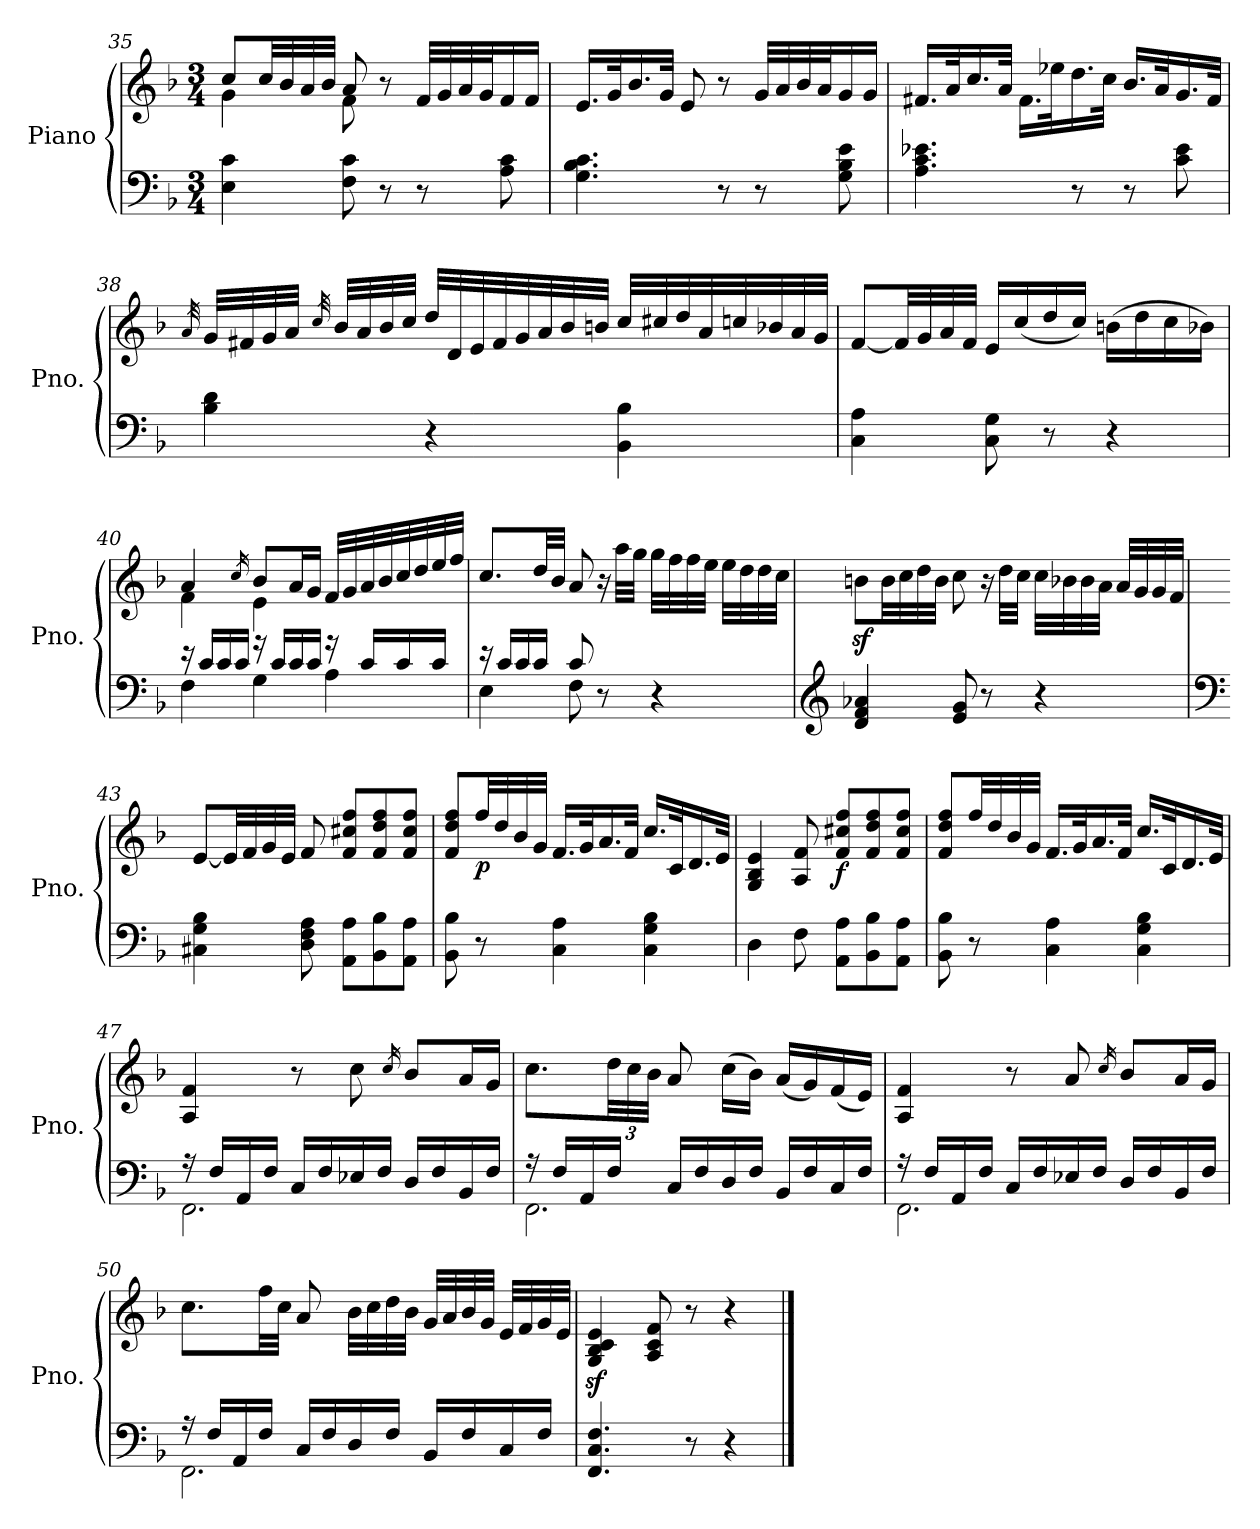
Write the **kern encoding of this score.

**kern	**kern	**dynam
*part1	*part1	*part1
*staff2	*staff1	*staff1/2
*I"Piano	*	*
*I'Pno.	*	*
!!LO:LB:g=z
*clefF4	*clefG2	*
*k[b-]	*k[b-]	*
*F:	*F:	*
*M3/4	*M3/4	*
=35	=35	=35
*	*^	*
4E\ 4c\	8cc/L	4g\	.
.	32cc/LL	.	.
.	32b-/	.	.
.	32a/	.	.
.	32b-/JJJ	.	.
8F\ 8c\	8a/	8f\	.
8r	8r	8ryy	.
8r	32f/LLL	4ryy	.
.	32g/	.	.
.	32a/	.	.
.	32g/J	.	.
8A\ 8c\	16f/	.	.
.	16f/JJ	.	.
*	*v	*v	*
=36	=36	=36
4.G\ 4.B-\ 4.c\	16.e/LL	.
.	32g/K	.
.	16.b-/	.
.	32g/JJk	.
.	8e/	.
8r	8r	.
8r	32g/LLL	.
.	32a/	.
.	32b-/	.
.	32a/J	.
8G\ 8B-\ 8e\	16g/	.
.	16g/JJ	.
=37	=37	=37
4.A\ 4.c\ 4.e-X\	16.f#X/LL	.
.	32a/K	.
.	16.cc/	.
.	32a/JJk	.
.	16.f#\LL	.
.	32ee-X\K	.
8r	16.dd\	.
.	32cc\JJk	.
8r	16.b-/LL	.
.	32a/K	.
8c\ 8e-\	16.g/	.
.	32f#/JJk	.
!!LO:LB:g=z
=38	=38	=38
.	32qa/	.
4B-\ 4d\	32g/LLL	.
.	32f#X/	.
.	32g/	.
.	32a/JJJ	.
.	32qcc/	.
.	32b-/LLL	.
.	32a/	.
.	32b-/	.
.	32cc/JJJ	.
4r	32dd/LLL	.
.	32d/	.
.	32e/	.
.	32f#/	.
.	32g/	.
.	32a/	.
.	32b-/	.
.	32bn/JJJ	.
4BB-\ 4B-\	32cc/LLL	.
.	32cc#X/	.
.	32dd/	.
.	32a/	.
.	32ccn/	.
.	32b-X/	.
.	32a/	.
.	32g/JJJ	.
=39	=39	=39
4C\ 4A\	[8f/L	.
.	32f/LL]	.
.	32g/	.
.	32a/	.
.	32f/JJJ	.
8C\ 8G\	16e/LL	.
.	(16cc/	.
8r	16dd/	.
.	16cc/JJ)	.
4r	(16bn\LL	.
.	16dd\	.
.	16cc\	.
.	16b-X\JJ)	.
!!LO:LB:g=z
=40	=40	=40
*^	*^	*
16r	4F\	4a/	4f\	.
16c/LL	.	.	.	.
16c/	.	.	.	.
16c/JJ	.	.	.	.
.	.	16qcc/	.	.
16r	4G\	8b-/L	4e\	.
16c/LL	.	.	.	.
16c/	.	16a/L	.	.
16c/JJ	.	16g/JJ	.	.
16r	4A\	32f/LLL	4ryy	.
.	.	32g/	.	.
16c/LL	.	32a/	.	.
.	.	32b-/	.	.
16c/	.	32cc/	.	.
.	.	32dd/	.	.
16c/JJ	.	32ee/	.	.
.	.	32ff/JJJ	.	.
*	*	*v	*v	*
!!LO:PB:g=z
=41	=41	=41	=41
16r	4E\	8.cc/L	.
16c/LL	.	.	.
16c/	.	.	.
16c/JJ	.	32dd/LL	.
.	.	32b-/JJJ	.
8c/	8F\	8a/	.
8r	8ryy	16r	.
.	.	32aa\LLL	.
.	.	32gg\JJJ	.
4r	4ryy	32gg\LLL	.
.	.	32ff\	.
.	.	32ff\	.
.	.	32ee\JJJ	.
.	.	32ee\LLL	.
.	.	32dd\	.
.	.	32dd\	.
.	.	32cc\JJJ	.
*v	*v	*	*
=42	=42	=42
*clefG2	*	*
4d/ 4f/ 4a-X/	8bnz<\L	.
.	32b\LL	.
.	32cc\	.
.	32dd\	.
.	32b\JJJ	.
8e/ 8g/	8cc\	.
8r	16r	.
.	32dd\LLL	.
.	32cc\JJJ	.
4r	32cc\LLL	.
.	32b-X\	.
.	32b-\	.
.	32a\JJJ	.
.	32a/LLL	.
.	32g/	.
.	32g/	.
.	32f/JJJ	.
!!LO:LB:g=z
=43	=43	=43
*clefF4	*	*
4C#X\ 4G\ 4B-\	[8e/L	.
.	32e/LL]	.
.	32f/	.
.	32g/	.
.	32e/JJJ	.
8D\ 8F\ 8A\	8f/	.
8AA\ 8A\L	8f/ 8cc#X/ 8ff/L	.
8BB-\ 8B-\	8f/ 8dd/ 8ff/	.
8AA\ 8A\J	8f/ 8cc#/ 8ff/J	.
!!LO:LB:g=z
=44	=44	=44
8BB-\ 8B-\	8f/ 8dd/ 8ff/L	.
!	!	!LO:DY:b
8r	32ff/LL	p
.	32dd/	.
.	32b-/	.
.	32g/JJJ	.
4C\ 4A\	16.f/LL	.
.	32g/K	.
.	16.a/	.
.	32f/JJk	.
4C\ 4G\ 4B-\	16.cc/LL	.
.	32c/K	.
.	16.d/	.
.	32e/JJk	.
=45	=45	=45
4D\	4G/ 4B-/ 4e/	.
8F\	8A/ 8f/	.
!	!	!LO:DY:b
8AA\ 8A\L	8f/ 8cc#X/ 8ff/L	f
8BB-\ 8B-\	8f/ 8dd/ 8ff/	.
8AA\ 8A\J	8f/ 8cc#/ 8ff/J	.
=46	=46	=46
8BB-\ 8B-\	8f/ 8dd/ 8ff/L	.
8r	32ff/LL	.
.	32dd/	.
.	32b-/	.
.	32g/JJJ	.
4C\ 4A\	16.f/LL	.
.	32g/K	.
.	16.a/	.
.	32f/JJk	.
4C\ 4G\ 4B-\	16.cc/LL	.
.	32c/K	.
.	16.d/	.
.	32e/JJk	.
!!LO:LB:g=z
=47	=47	=47
*^	*	*
16r	2.FF\	4A/ 4f/	.
16F/LL	.	.	.
16AA/	.	.	.
16F/JJ	.	.	.
16C/LL	.	8r	.
16F/	.	.	.
16E-X/	.	8cc\	.
16F/JJ	.	.	.
.	.	16qcc/	.
16D/LL	.	8b-/L	.
16F/	.	.	.
16BB-/	.	16a/L	.
16F/JJ	.	16g/JJ	.
!!LO:LB:g=z
=48	=48	=48	=48
16r	2.FF\	8.cc\L	.
16F/LL	.	.	.
16AA/	.	.	.
*	*	*Xbrackettup	*
16F/JJ	.	48dd\LL	.
.	.	48cc\	.
.	.	48b-\JJJ	.
16C/LL	.	8a/	.
16F/	.	.	.
16D/	.	(16cc\LL	.
16F/JJ	.	16b-\JJ)	.
16BB-/LL	.	(16a/LL	.
16F/	.	16g/)	.
16C/	.	(16f/	.
16F/JJ	.	16e/JJ)	.
=49	=49	=49	=49
16r	2.FF\	4A/ 4f/	.
16F/LL	.	.	.
16AA/	.	.	.
16F/JJ	.	.	.
16C/LL	.	8r	.
16F/	.	.	.
16E-X/	.	8a/	.
16F/JJ	.	.	.
.	.	16qcc/	.
16D/LL	.	8b-/L	.
16F/	.	.	.
16BB-/	.	16a/L	.
16F/JJ	.	16g/JJ	.
=50	=50	=50	=50
16r	2.FF\	8.cc\L	.
16F/LL	.	.	.
16AA/	.	.	.
16F/JJ	.	32ff\LL	.
.	.	32cc\JJJ	.
16C/LL	.	8a/	.
16F/	.	.	.
16D/	.	32b-\LLL	.
.	.	32cc\	.
16F/JJ	.	32dd\	.
.	.	32b-\JJJ	.
16BB-/LL	.	32g/LLL	.
.	.	32a/	.
16F/	.	32b-/	.
.	.	32g/JJJ	.
16C/	.	32e/LLL	.
.	.	32f/	.
16F/JJ	.	32g/	.
.	.	32e/JJJ	.
*v	*v	*	*
!!LO:LB:g=z
=51	=51	=51
4.FF/ 4.C/ 4.F/	4G/z< 4B-/z< 4c/z< 4e/z<	.
.	8A/ 8c/ 8f/	.
8r	8r	.
4r	4r	.
==	==	==
*-	*-	*-
